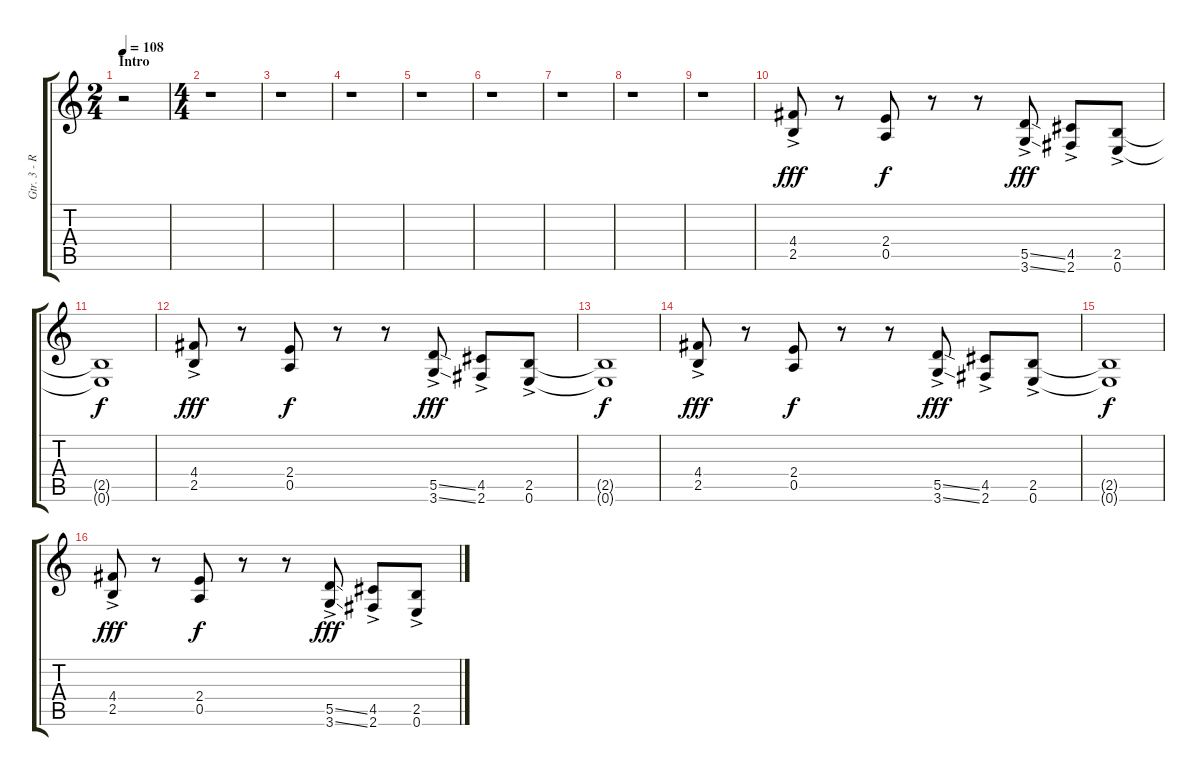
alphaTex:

\track ("Gtr. 3 - Rhythm" "Gtr. 3 - R") {instrument electricguitarclean}
\staff {score tabs}
\tuning (E4 B3 G3 D3 A2 E2) {hide}
\ts (2 4)
\section ("" "Intro")
\tempo 108
\clef g2
\ks c
r.2{dy fff instrument electricguitarclean} |
\ts (4 4)
r.1 |
r.1 |
r.1 |
r.1 |
r.1 |
r.1 |
r.1 |
r.1 |
(4.4{ac} 2.5{ac}).8 r.8 (2.4 0.5).8{dy f} r.8 r.8 (5.5{ss ac} 3.6{ss ac}).8{dy fff} (4.5{ac} 2.6{ac}).8 (2.5{ac} 0.6{ac}).8 |
(2.5{t} 0.6{t}).1{dy f} |
(4.4{ac} 2.5{ac}).8{dy fff} r.8 (2.4 0.5).8{dy f} r.8 r.8 (5.5{ss ac} 3.6{ss ac}).8{dy fff} (4.5{ac} 2.6{ac}).8 (2.5{ac} 0.6{ac}).8 |
(2.5{t} 0.6{t}).1{dy f} |
(4.4{ac} 2.5{ac}).8{dy fff} r.8 (2.4 0.5).8{dy f} r.8 r.8 (5.5{ss ac} 3.6{ss ac}).8{dy fff} (4.5{ac} 2.6{ac}).8 (2.5{ac} 0.6{ac}).8 |
(2.5{t} 0.6{t}).1{dy f} |
(4.4{ac} 2.5{ac}).8{dy fff} r.8 (2.4 0.5).8{dy f} r.8 r.8 (5.5{ss ac} 3.6{ss ac}).8{dy fff} (4.5{ac} 2.6{ac}).8 (2.5{ac} 0.6{ac}).8
